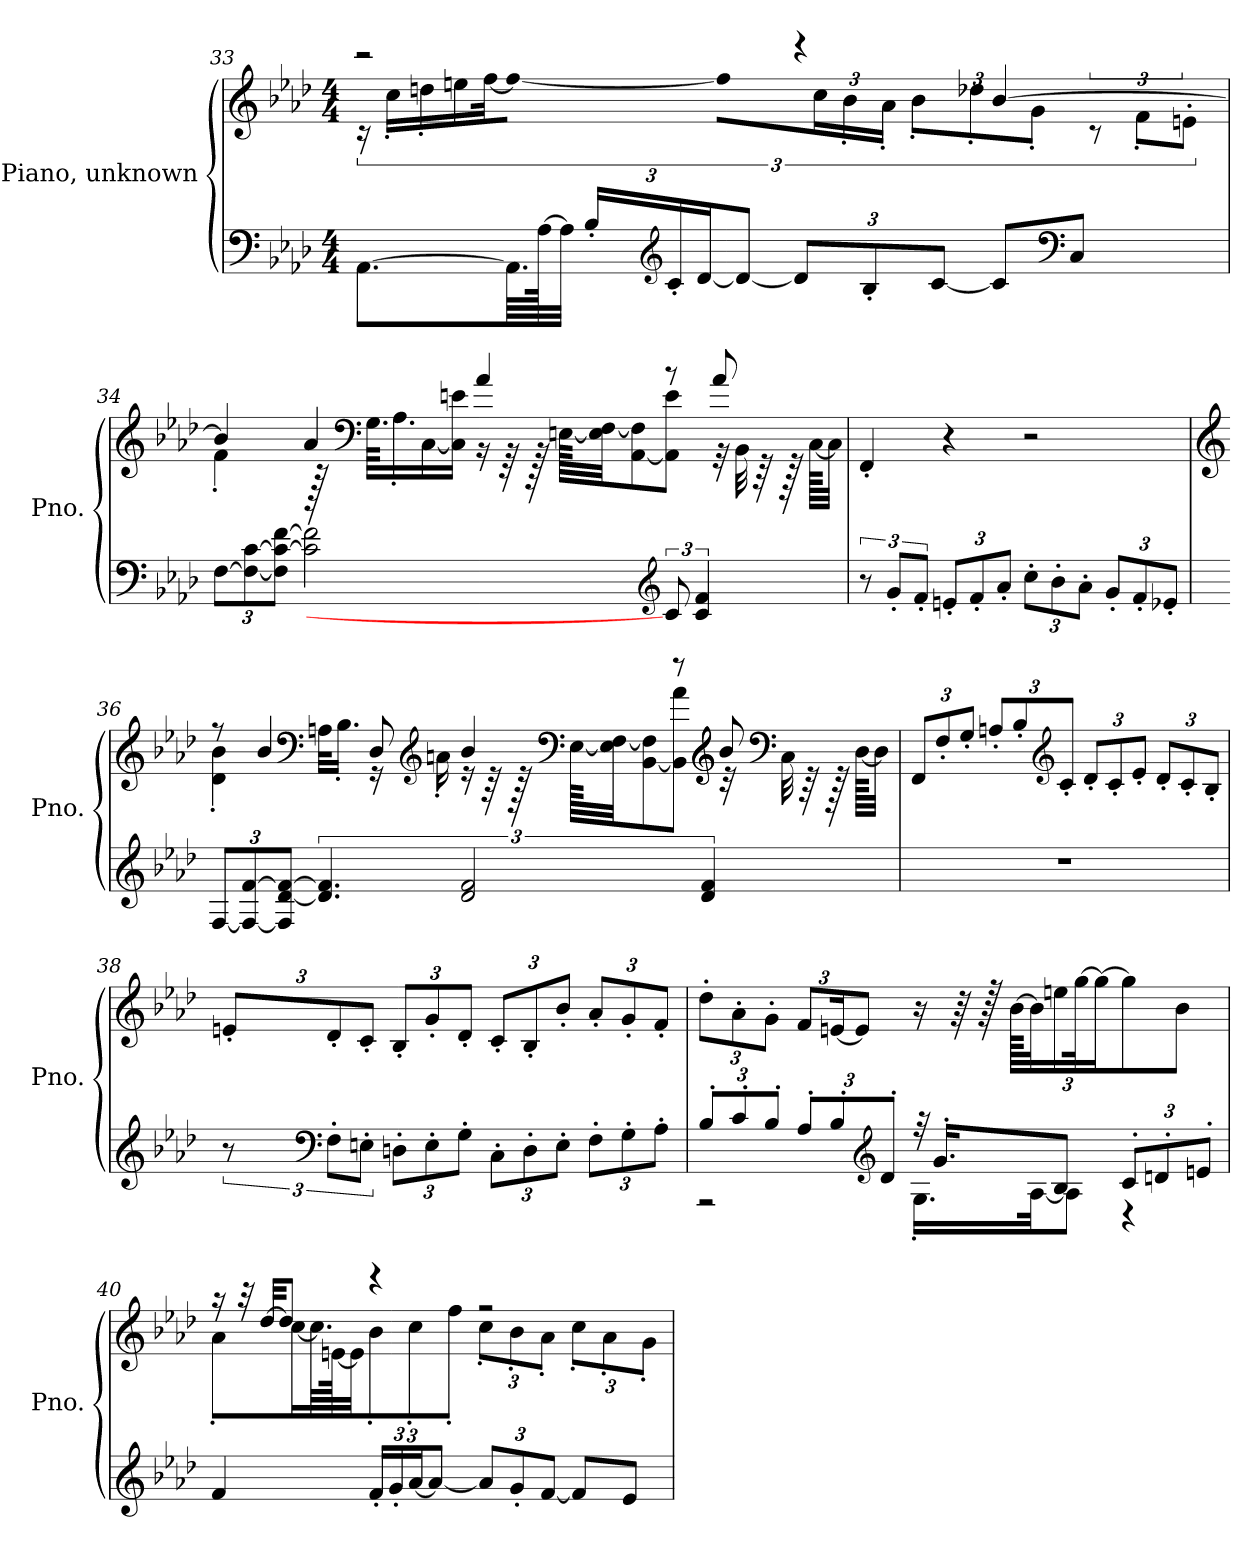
**kern	**kern
*part1	*part1
*staff2	*staff1
*I"Piano, unknown	*
*I'Pno.	*
!!LO:LB:g=z
*clefF4	*clefG2
*k[b-e-a-d-]	*k[b-e-a-d-]
*M4/4	*M4/4
=33	=33
*	*^
[8.AA-\L	2r	24r
.	.	24cc'\LL
.	.	24ddn'\
*	*	*Xbrackettup
.	.	24een\
.	.	[48ff\K
64.AA-\LLL]	.	16ff\JJ_
[128A-\JK	.	.
32A-\JJJ]	.	.
*Xbrackettup	*	*
24B-'/LL	.	8ff\L]
*clefG2	*	*
24c'/	.	.
[24d-/J	.	.
8d-/J_	.	24cc\L
.	.	24b-'\
.	.	24a-'\JJ
12d-/L]	4r	12b-'\L
12B-'/	.	12dd-X'\
[12c/J	.	12g'\J
*	*	*brackettup
8c/L]	[4b-/	12r
.	.	12f'\L
*clefF4	*	*
8C/J	.	.
.	.	12en'\J
!!LO:LB:g=z	!!
=34	=34	=34
*brackettup	*	*
[12F\L	4b-/]	4f'\
12F\_ [12c\	.	.
12F\] 12c\_ [12f\J	.	.
2c\] 2f\]	4a-/	128r
*	*clefF4	*
.	.	64.G\KKLL
.	.	16.A-'\
.	.	[16C\
.	.	16C\] 16en\JJ
*clefG2	*	*
.	4a-/	16r
.	.	64r
.	.	128r
.	.	[128En\KKLLL
.	.	32E\] [32F\JJ
.	.	[8AA-\ 8F\]
12c/]	8r	8AA-\] 8e\J
6c/ 6f/	.	.
.	8a-/	32r
.	.	32BB-\
.	.	64r
.	.	128r
.	.	[128C\KKLLL
.	.	32C\JJJ]
*	*v	*v
!!LO:LB:g=z
=35	=35
12r	4FF'/
12g'/L	.
12f'/J	.
*Xbrackettup	*
12en'/L	4r
12f'/	.
12a-'/J	.
12cc'\L	2r
12b-'\	.
12a-'\J	.
12g'/L	.
12f'/	.
12e-X'/J	.
!!LO:LB:g=z
=36	=36
*	*clefG2
*brackettup	*
*	*^
[12F/L	8r	4d-\' 4b-\'
12F/_ [12f/	.	.
.	4b-/	.
12F/] [12d-/ 12f/_J	.	.
*	*clefF4	*
6.d-/] 6.f/]	.	32An\KLL
.	.	16.B-'\JJ
.	8D-/	16r
*	*clefG2	*
.	.	16an'\
3d-/ 3f/	4b-/	16r
.	.	64r
.	.	128r
*	*clefF4	*
.	.	[128E-\KKLLL
.	.	32E-\] [32F\JJ
.	.	[8BB-\ 8F\]
.	8r	8BB-\] 8a\J
6d-/ 6f/	.	.
*	*clefG2	*
.	8b-/	32r
*	*clefF4	*
.	.	32C\
.	.	64r
.	.	128r
.	.	[128D-\KKLLL
.	.	32D-\JJJ]
*	*v	*v
!!LO:LB:g=z
=37	=37
*	*Xbrackettup
1r	12FF/L
.	12F'/
.	12G'/J
.	12An'/L
.	12B-'/
*	*clefG2
.	12c'/J
.	12d-'/L
.	12c'/
.	12e-'/J
.	12d-'/L
.	12c'/
.	12B-'/J
=38	=38
12r	12en'/L
*clefF4	*
12F'\L	12d-'/
12En'\J	12c'/J
*Xbrackettup	*
12Dn'\L	12B-'/L
12E'\	12g'/
12G'\J	12d-'/J
12C'\L	12c'/L
12D'\	12B-'/
12E'\J	12b-'/J
12F'\L	12a-'/L
12G'\	12g'/
12A-'\J	12f'/J
!!LO:PB:g=z
=39	=39
*^	*
12B-'/L	2r	12dd-'\L
12c'/	.	12a-'\
12B-'/J	.	12g'\J
12A-'/L	.	12f/L
12B-'/	.	[24en/K
.	.	8e/J]
*clefG2	*	*
12d-'/J	.	.
32r	16.G'\LL	16r
16.g'/KL	.	.
.	.	64r
.	.	128r
.	.	[128b-\KKLLL
.	[32A-\JK	32b-\J]
8B-/J	8A-\J]	24een\
.	.	[48gg\K
.	.	16gg\J_
12c'/L	4r	8gg\]
12dn'/	.	.
.	.	8b-\J
12en'/J	.	.
*v	*v	*
=40	=40
*	*^
4f/	16r	8a-'\L
.	32r	.
.	[32dd-/KKL	.
.	8dd-/J]	[16cc\L
.	.	64.cc\LL]
.	.	[128en\JK
.	.	32e\JJ]
24f'/LL	4r	12b-'\
24g'/	.	.
[24a-/J	.	12cc'\
8a-/J_	.	.
.	.	12ff'\J
12a-/L]	2r	12cc'\L
12g'/	.	12b-'\
[12f/J	.	12a-'\J
8f/L]	.	12cc'\L
.	.	12a-'\
8e-/J	.	.
.	.	12g'\J
*	*v	*v
=	=
*-	*-
